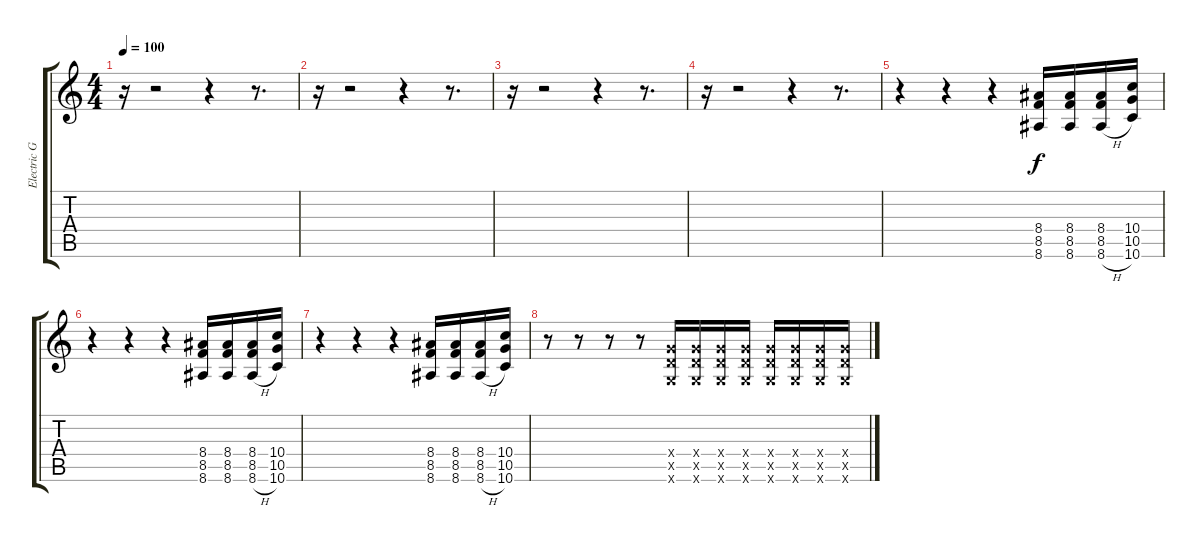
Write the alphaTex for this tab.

\track ("Electric Guitar 1" "Electric G") {solo instrument distortionguitar}
\staff {score tabs}
\tuning (E4 B3 G3 D3 A2 D2) {hide}
\ts (4 4)
\tempo 100
\clef g2
\ks c
r.16{dy f} r.2 r.4 r.8{d} |
r.16 r.2 r.4 r.8{d} |
r.16 r.2 r.4 r.8{d} |
r.16 r.2 r.4 r.8{d} |
r.4 r.4 r.4 (8.4 8.5 8.6).16 (8.4 8.5 8.6).16 (8.4 8.5 8.6{h}).16 (10.4 10.5 10.6).16 |
r.4 r.4 r.4 (8.4 8.5 8.6).16 (8.4 8.5 8.6).16 (8.4 8.5 8.6{h}).16 (10.4 10.5 10.6).16 |
r.4 r.4 r.4 (8.4 8.5 8.6).16 (8.4 8.5 8.6).16 (8.4 8.5 8.6{h}).16 (10.4 10.5 10.6).16 |
r.8 r.8 r.8 r.8 (5.4{x} 5.5{x} 5.6{x}).16 (5.4{x} 5.5{x} 5.6{x}).16 (5.4{x} 5.5{x} 5.6{x}).16 (5.4{x} 5.5{x} 5.6{x}).16 (5.4{x} 5.5{x} 5.6{x}).16 (5.4{x} 5.5{x} 5.6{x}).16 (5.4{x} 5.5{x} 5.6{x}).16 (5.4{x} 5.5{x} 5.6{x}).16
